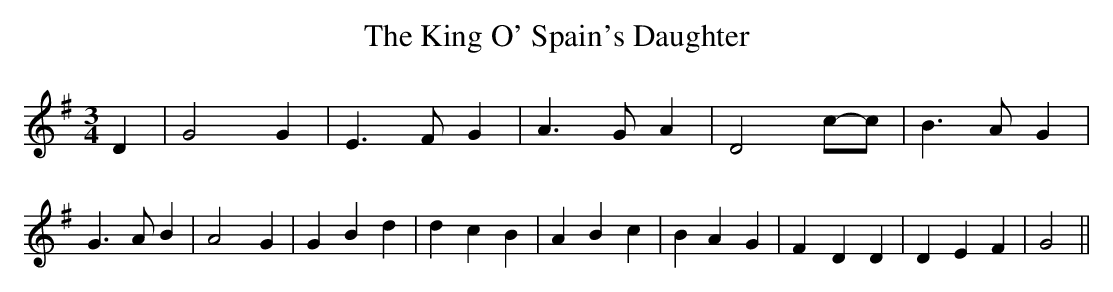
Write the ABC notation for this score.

X:1
T:The King O' Spain's Daughter
M:3/4
L:1/4
K:G
 D| G2 G| E3/2 F/2- G| A3/2 G/2- A| D2c/2-c/2| B3/2- A/2- G| G3/2 A/2 B|\
 A2 G| G B d| d c B| A B c| B A G| F- D D| D E F| G2||
